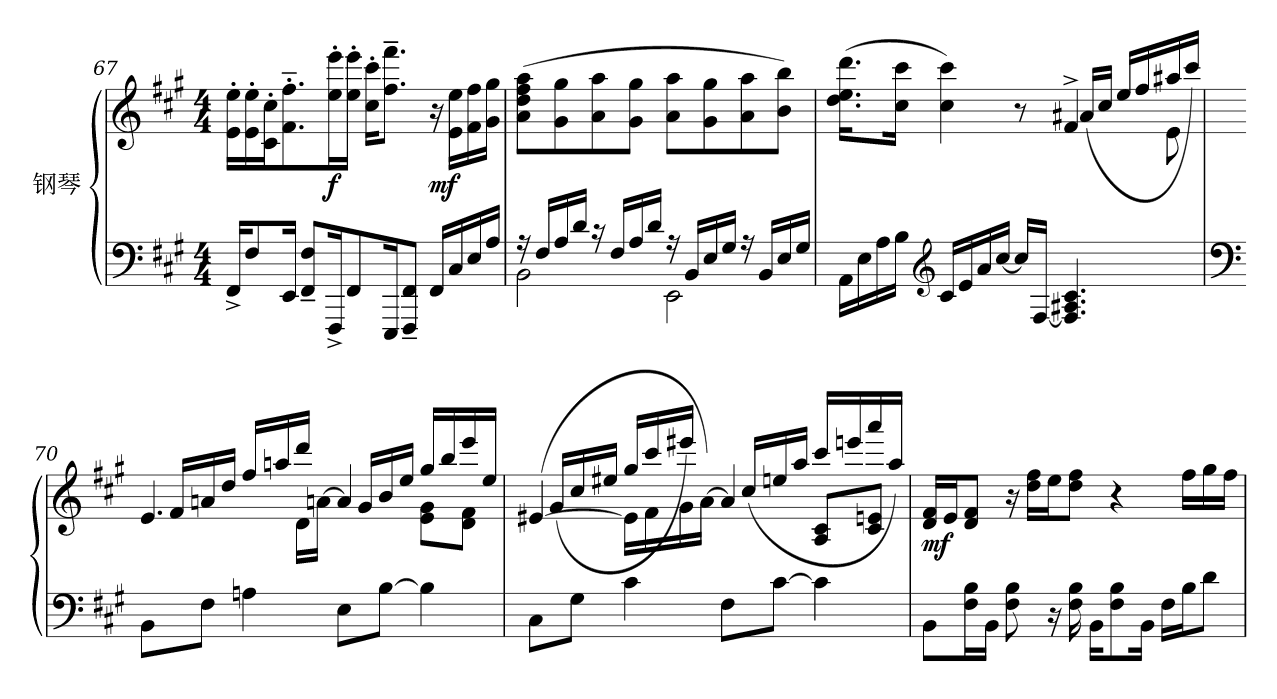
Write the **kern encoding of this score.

**kern	**kern	**dynam
*part1	*part1	*part1
*staff2	*staff1	*staff1/2
*I"钢琴	*	*
!!LO:LB:g=z
*clefF4	*clefG2	*
*k[f#c#g#]	*k[f#c#g#]	*
*M4/4	*M4/4	*
=67	=67	=67
16FF#^/KL	16e\' 16ee\'LL	.
8F#/	16e\' 16ee\'	.
.	16c#\' 16cc#\'J	.
16EE/Jk	8.f#\'~ 8.ff#\'~	.
8FF#/~ 8F#/~L	.	.
!	!	!LO:DY:b
16FFF#^/K	16ee\' 16eee\'L	f
8FF#/	16ee\' 16eee\'JJ	.
.	16cc#\' 16ccc#\'KL	.
16EEE/K	8.ff#\~ 8.fff#\~J	.
8FFF#/~ 8FF#/~J	.	.
!	!	!LO:DY:b
16FF#/LL	16r	mf
16C#/	16e\ 16ee\LL	.
16E/	16f#\ 16ff#\	.
16A/JJ	16g#\ 16gg#\JJ	.
=68	=68	=68
*^	*	*
16r	2BB\	(>8a\ 8dd\ 8ff#\ 8aa\L	.
16F#/LL	.	.	.
16A/	.	8g#\ 8gg#\	.
16d/JJ	.	.	.
16r	.	8a\ 8aa\	.
16F#/LL	.	.	.
16A/	.	8g#\ 8gg#\J	.
16d/JJ	.	.	.
16r	2EE\	8a\ 8aa\L	.
16BB/LL	.	.	.
16E/	.	8g#\ 8gg#\	.
16G#/JJ	.	.	.
16r	.	8a\ 8aa\	.
16BB/LL	.	.	.
16E/	.	8b\ 8bb\J)	.
16G#/JJ	.	.	.
*v	*v	*	*
!!LO:LB:g=z
=69	=69	=69
*	*^	*
16AA\LL	(>8.dd\ 8.ee\ 8.ddd\L	2r	.
16E\	.	.	.
16A\	.	.	.
16B\JJ	16cc#\ 16ccc#\Jk	.	.
*clefG2	*	*	*
16c#/LL	4cc#\ 4ccc#\)	.	.
16e/	.	.	.
16a/	.	.	.
[16cc#/JJ	.	.	.
16cc#/LL]	8r	8ryy	.
[16F#/JJ	.	.	.
4.F#/] 4.A#X/ 4.c#/	4f#^/	(>16a#X/LL	.
.	.	16cc#/JJ	.
.	.	16ee/LL	.
.	.	16ff#/	.
.	8e\	16aa#X/	.
.	.	16ccc#/JJ)	.
=70	=70	=70	=70
*clefF4	*	*	*
8BB\L	4.e/	16ryy	.
.	.	16f#/LL	.
8F#\J	.	16an/	.
.	.	16dd/JJ	.
4An\	.	16ff#/LL	.
.	.	16aan/	.
.	16d\LL	16ddd/JJ	.
.	[16an\JJ	8ryy	.
8E\L	4a/]	.	.
.	.	16g#/LL	.
[8B\J	.	16b/	.
.	.	16ee/JJ	.
4B\]	8e\ 8g#\L	16gg#/LL	.
.	.	16bb/	.
.	8d\ 8f#\J	16eee/	.
.	.	16ee/JJ	.
!!LO:LB:g=z	!!
=71	=71	=71	=71
8C#\L	(<[4e#X/	16ryy	.
.	.	(>16g#/LL	.
8G#\J	.	16cc#/	.
.	.	16ee#X/JJ	.
4c#\	16e#\LL]	16gg#/LL	.
.	16f#\	16ccc#/	.
.	16g#\	16eee#X/JJ)	.
.	[16a\JJ)	8ryy	.
8F#\L	4a/]	.	.
.	.	(>16cc#/LL	.
[8c#\J	.	16een/	.
.	.	16aa/JJ	.
4c#\]	8A/ 8c#/L	16ccc#/LL	.
.	.	16eeen/	.
.	8c#/ 8en/J	16aaa/	.
.	.	16aa/JJ)	.
=72	=72	=72	=72
!	!	!	!LO:DY:b
*	*v	*v	*
8BB\L	16d/ 16f#/LL	mf
.	16e/J	.
16F#\ 16B\L	8d/ 8f#/J	.
16BB\JJ	.	.
8F#\ 8B\	16r	.
.	16dd\ 16ff#\LL	.
16r	16ee\J	.
16F#\ 16B\	8dd\ 8ff#\J	.
16BB\KL	.	.
8F#\ 8B\	4r	.
16BB\Jk	.	.
16F#\LL	.	.
16B\J	16ff#\LL	.
8d\J	16gg#\	.
.	16ff#\JJ	.
=	=	=
*-	*-	*-
